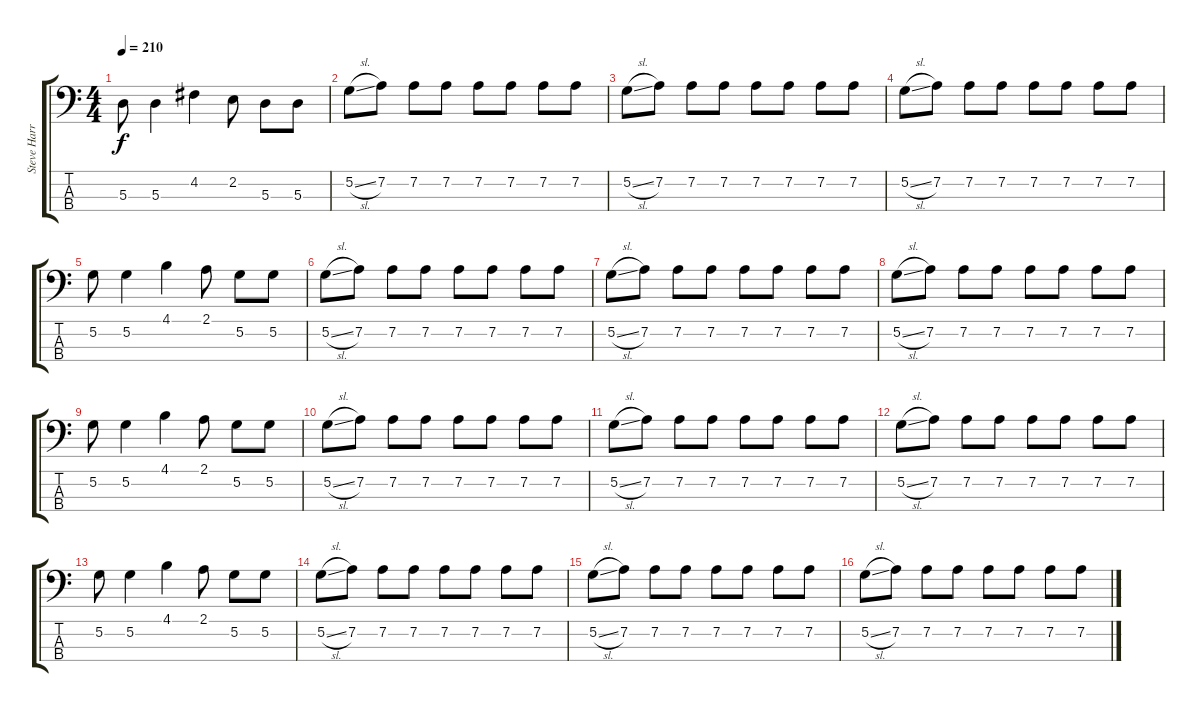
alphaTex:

\track ("Steve Harris" "Steve Harr") {instrument slapbass2}
\staff {score tabs}
\tuning (G2 D2 A1 E1) {hide}
\ts (4 4)
\tempo 210
\clef f4
\ks c
5.3.8{dy f} 5.3.4 4.2.4 2.2.8 5.3.8 5.3.8 |
5.2{sl}.8 7.2.8 7.2.8 7.2.8 7.2.8 7.2.8 7.2.8 7.2.8 |
5.2{sl}.8 7.2.8 7.2.8 7.2.8 7.2.8 7.2.8 7.2.8 7.2.8 |
5.2{sl}.8 7.2.8 7.2.8 7.2.8 7.2.8 7.2.8 7.2.8 7.2.8 |
5.2.8 5.2.4 4.1.4 2.1.8 5.2.8 5.2.8 |
5.2{sl}.8 7.2.8 7.2.8 7.2.8 7.2.8 7.2.8 7.2.8 7.2.8 |
5.2{sl}.8 7.2.8 7.2.8 7.2.8 7.2.8 7.2.8 7.2.8 7.2.8 |
5.2{sl}.8 7.2.8 7.2.8 7.2.8 7.2.8 7.2.8 7.2.8 7.2.8 |
5.2.8 5.2.4 4.1.4 2.1.8 5.2.8 5.2.8 |
5.2{sl}.8 7.2.8 7.2.8 7.2.8 7.2.8 7.2.8 7.2.8 7.2.8 |
5.2{sl}.8 7.2.8 7.2.8 7.2.8 7.2.8 7.2.8 7.2.8 7.2.8 |
5.2{sl}.8 7.2.8 7.2.8 7.2.8 7.2.8 7.2.8 7.2.8 7.2.8 |
5.2.8 5.2.4 4.1.4 2.1.8 5.2.8 5.2.8 |
5.2{sl}.8 7.2.8 7.2.8 7.2.8 7.2.8 7.2.8 7.2.8 7.2.8 |
5.2{sl}.8 7.2.8 7.2.8 7.2.8 7.2.8 7.2.8 7.2.8 7.2.8 |
5.2{sl}.8 7.2.8 7.2.8 7.2.8 7.2.8 7.2.8 7.2.8 7.2.8
